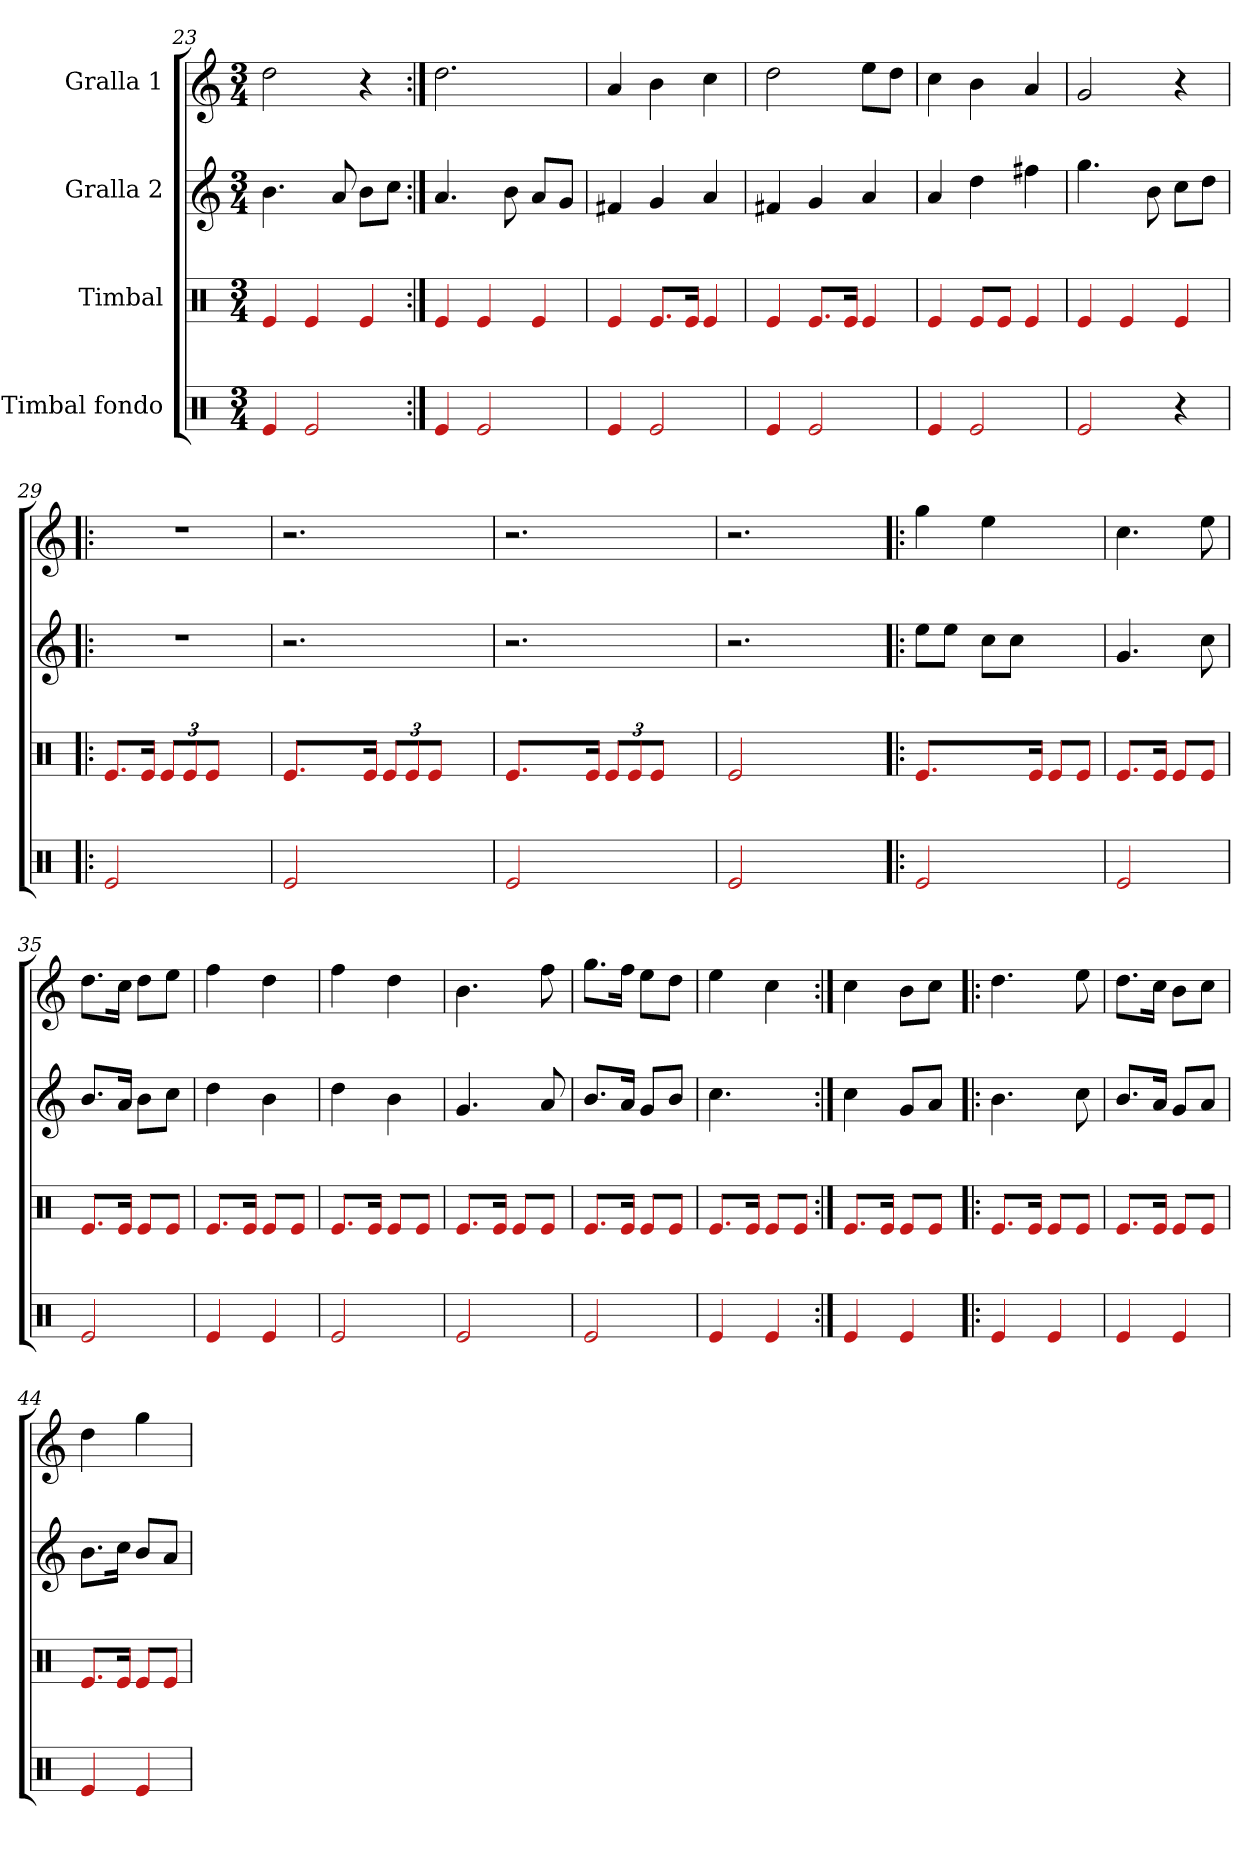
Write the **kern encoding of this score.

**kern	**kern	**kern	**kern
*part4	*part3	*part2	*part1
*staff4	*staff3	*staff2	*staff1
*I"Timbal fondo	*I"Timbal	*I"Gralla 2	*I"Gralla 1
!!LO:PB:g=z
*clefX	*clefX	*clefG2	*clefG2
*k[]	*k[]	*k[]	*k[]
*M3/4	*M3/4	*M3/4	*M3/4
=23	=23	=23	=23
4e/	4e/	4.b\	2dd\
2e/	4e/	.	.
.	.	8a/	.
.	4e/	8b\L	4r
.	.	8cc\J	.
=24:|!	=24:|!	=24:|!	=24:|!
4e/	4e/	4.a/	2.dd\
2e/	4e/	.	.
.	.	8b\	.
.	4e/	8a/L	.
.	.	8g/J	.
=25	=25	=25	=25
4e/	4e/	4f#X/	4a/
2e/	8.e/L	4g/	4b\
.	16e/Jk	.	.
.	4e/	4a/	4cc\
=26	=26	=26	=26
4e/	4e/	4f#X/	2dd\
2e/	8.e/L	4g/	.
.	16e/Jk	.	.
.	4e/	4a/	8ee\L
.	.	.	8dd\J
=27	=27	=27	=27
4e/	4e/	4a/	4cc\
2e/	8e/L	4dd\	4b\
.	8e/J	.	.
.	4e/	4ff#X\	4a/
=28	=28	=28	=28
2e/	4e/	4.gg\	2g/
.	4e/	.	.
.	.	8b\	.
4r	4e/	8cc\L	4r
.	.	8dd\J	.
=29!|:	=29!|:	=29!|:	=29!|:
2e/	8.e/L	2.r	2.r
.	16e/Jk	.	.
*	*Xbrackettup	*	*
.	12e/L	.	.
.	12e/	.	.
.	12e/J	.	.
4ryy	4ryy	.	.
!!LO:LB:g=z
=30	=30	=30	=30
2e/	8.e/L	2.r	2.r
.	4ryy	.	.
.	16e/Jk	.	.
4ryy	12e/L	.	.
.	12e/	.	.
.	12e/J	.	.
4ryy	4ryy	4ryy	4ryy
=31	=31	=31	=31
2e/	8.e/L	2.r	2.r
.	4ryy	.	.
.	16e/Jk	.	.
4ryy	12e/L	.	.
.	12e/	.	.
.	12e/J	.	.
4ryy	4ryy	4ryy	4ryy
=32	=32	=32	=32
2e/	2e/	2.r	2.r
4ryy	4ryy	.	.
4ryy	4ryy	4ryy	4ryy
=33!|:	=33!|:	=33!|:	=33!|:
2e/	8.e/L	8ee\L	4gg\
.	.	8ee\J	.
.	4ryy	.	.
.	.	8cc\L	4ee\
.	.	8cc\J	.
.	16e/Jk	.	.
4ryy	8e/L	4ryy	4ryy
.	8e/J	.	.
=34	=34	=34	=34
2e/	8.e/L	4.g/	4.cc\
.	16e/Jk	.	.
.	8e/L	.	.
.	8e/J	8cc\	8ee\
=35	=35	=35	=35
2e/	8.e/L	8.b/L	8.dd\L
.	16e/Jk	16a/Jk	16cc\Jk
.	8e/L	8b\L	8dd\L
.	8e/J	8cc\J	8ee\J
=36	=36	=36	=36
4e/	8.e/L	4dd\	4ff\
.	16e/Jk	.	.
4e/	8e/L	4b\	4dd\
.	8e/J	.	.
=37	=37	=37	=37
2e/	8.e/L	4dd\	4ff\
.	16e/Jk	.	.
.	8e/L	4b\	4dd\
.	8e/J	.	.
!!LO:LB:g=z
=38	=38	=38	=38
2e/	8.e/L	4.g/	4.b\
.	16e/Jk	.	.
.	8e/L	.	.
.	8e/J	8a/	8ff\
=39	=39	=39	=39
2e/	8.e/L	8.b/L	8.gg\L
.	16e/Jk	16a/Jk	16ff\Jk
.	8e/L	8g/L	8ee\L
.	8e/J	8b/J	8dd\J
=40	=40	=40	=40
4e/	8.e/L	4.cc\	4ee\
.	16e/Jk	.	.
4e/	8e/L	.	4cc\
.	8e/J	8ryy	.
=41:|!	=41:|!	=41:|!	=41:|!
4e/	8.e/L	4cc\	4cc\
.	16e/Jk	.	.
4e/	8e/L	8g/L	8b\L
.	8e/J	8a/J	8cc\J
=42!|:	=42!|:	=42!|:	=42!|:
4e/	8.e/L	4.b\	4.dd\
.	16e/Jk	.	.
4e/	8e/L	.	.
.	8e/J	8cc\	8ee\
=43	=43	=43	=43
4e/	8.e/L	8.b/L	8.dd\L
.	16e/Jk	16a/Jk	16cc\Jk
4e/	8e/L	8g/L	8b\L
.	8e/J	8a/J	8cc\J
=44	=44	=44	=44
4e/	8.e/L	8.b\L	4dd\
.	16e/Jk	16cc\Jk	.
4e/	8e/L	8b/L	4gg\
.	8e/J	8a/J	.
=	=	=	=
*-	*-	*-	*-
